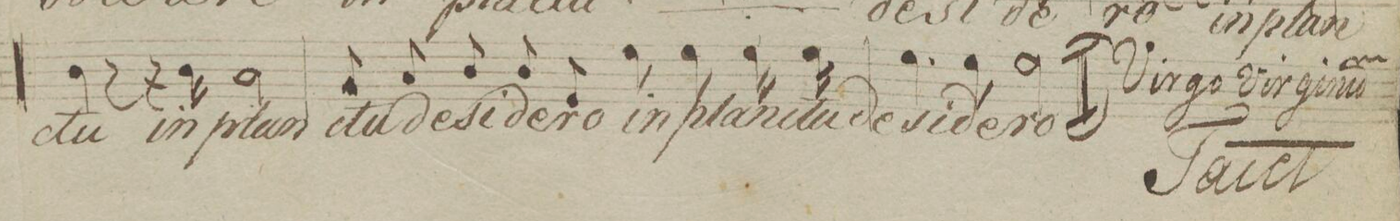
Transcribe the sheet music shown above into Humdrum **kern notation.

**kern	**text	**dynam
*I"Bas.	*	*
*clefF4	*	*
*k[b-e-a-]	*	*
*met(c)	*	*
*M4/4	*	*
4D\	-ctu	.
8r	.	.
16r	.	.
16D\	in	.
2C\	plan-	.
=40	=40	=40
8BB-/	-ctu	.
8C/	de-	.
8D/	-si-	.
8D/	-de-	.
8GG/	-ro	.
8G\	in	.
8G\	plan-	.
16G\	-ctu	.
16G\	de-	.
=41	=41	=41
4.G\	-si-	.
8G\	-de-	.
2G\	-ro	.
==	==	==
*-	*-	*-
